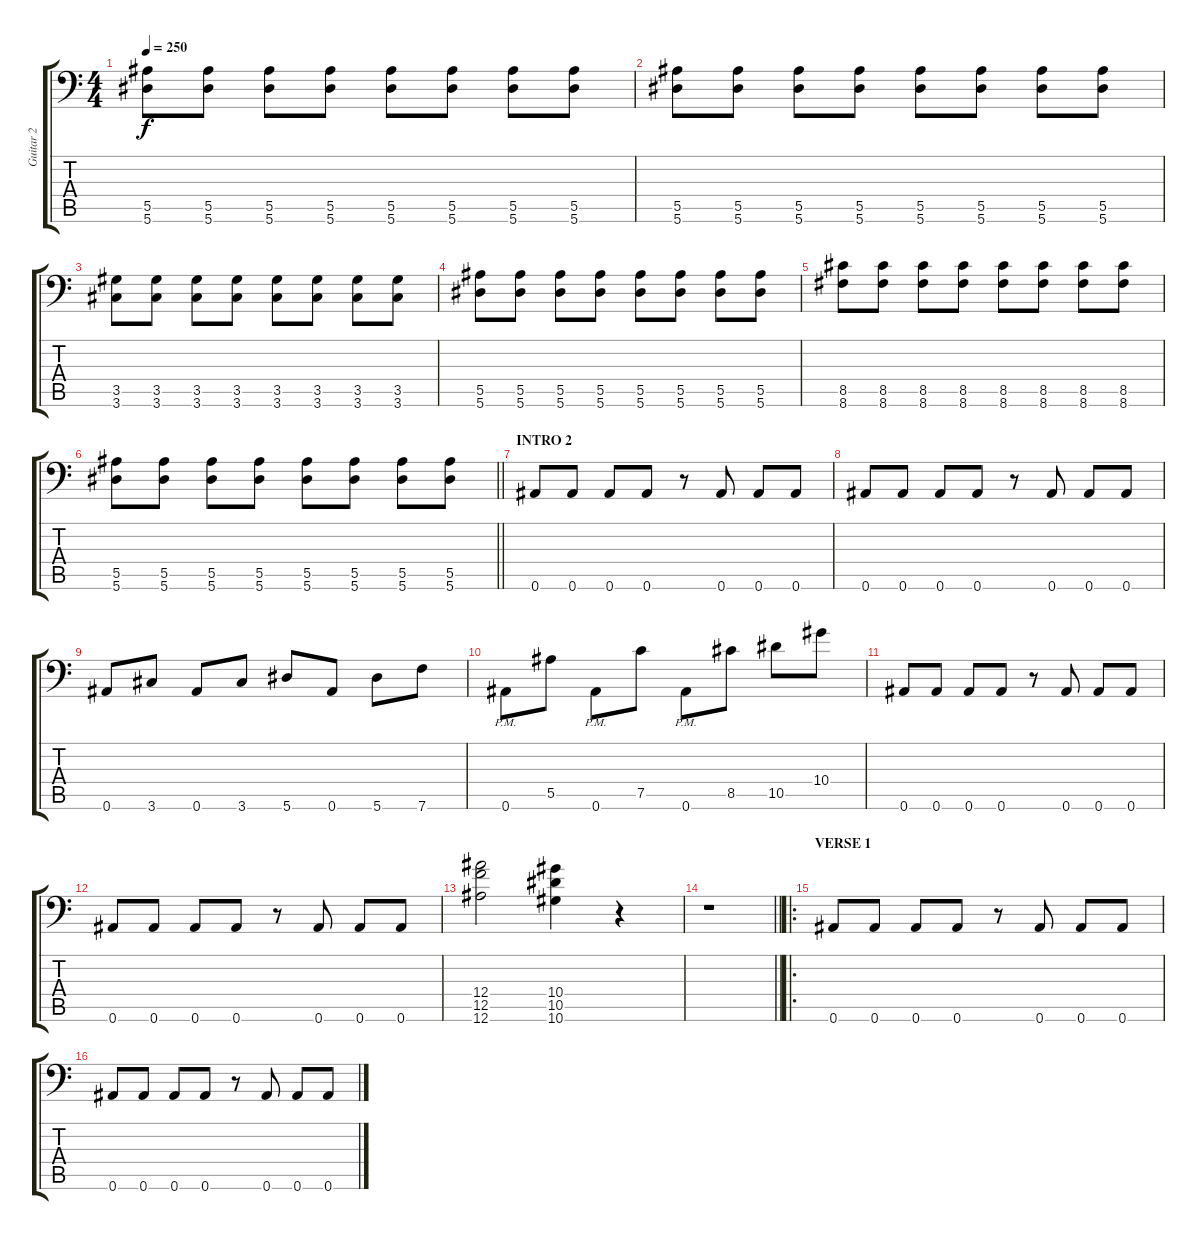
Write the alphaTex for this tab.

\track ("Guitar 2" "Guitar 2") {instrument distortionguitar}
\staff {score tabs}
\tuning (C4 G3 Eb3 Bb2 F2 Bb1) {hide}
\ts (4 4)
\tempo 250
\clef f4
\ks c
(5.5 5.6).8{dy f} (5.5 5.6).8 (5.5 5.6).8 (5.5 5.6).8 (5.5 5.6).8 (5.5 5.6).8 (5.5 5.6).8 (5.5 5.6).8 |
(5.5 5.6).8 (5.5 5.6).8 (5.5 5.6).8 (5.5 5.6).8 (5.5 5.6).8 (5.5 5.6).8 (5.5 5.6).8 (5.5 5.6).8 |
(3.5 3.6).8 (3.5 3.6).8 (3.5 3.6).8 (3.5 3.6).8 (3.5 3.6).8 (3.5 3.6).8 (3.5 3.6).8 (3.5 3.6).8 |
(5.5 5.6).8 (5.5 5.6).8 (5.5 5.6).8 (5.5 5.6).8 (5.5 5.6).8 (5.5 5.6).8 (5.5 5.6).8 (5.5 5.6).8 |
(8.5 8.6).8 (8.5 8.6).8 (8.5 8.6).8 (8.5 8.6).8 (8.5 8.6).8 (8.5 8.6).8 (8.5 8.6).8 (8.5 8.6).8 |
\barLineRight lightlight
(5.5 5.6).8 (5.5 5.6).8 (5.5 5.6).8 (5.5 5.6).8 (5.5 5.6).8 (5.5 5.6).8 (5.5 5.6).8 (5.5 5.6).8 |
\section ("" "INTRO 2")
0.6.8 0.6.8 0.6.8 0.6.8 r.8 0.6.8 0.6.8 0.6.8 |
0.6.8 0.6.8 0.6.8 0.6.8 r.8 0.6.8 0.6.8 0.6.8 |
0.6.8 3.6.8 0.6.8 3.6.8 5.6.8 0.6.8 5.6.8 7.6.8 |
0.6{pm}.8 5.5.8 0.6{pm}.8 7.5.8 0.6{pm}.8 8.5.8 10.5.8 10.4.8 |
0.6.8 0.6.8 0.6.8 0.6.8 r.8 0.6.8 0.6.8 0.6.8 |
0.6.8 0.6.8 0.6.8 0.6.8 r.8 0.6.8 0.6.8 0.6.8 |
(12.4 12.5 12.6).2 (10.4 10.5 10.6).4 r.4 |
\barLineRight lightlight
r.1 |
\ro
\section ("" "VERSE 1")
0.6.8 0.6.8 0.6.8 0.6.8 r.8 0.6.8 0.6.8 0.6.8 |
0.6.8 0.6.8 0.6.8 0.6.8 r.8 0.6.8 0.6.8 0.6.8
